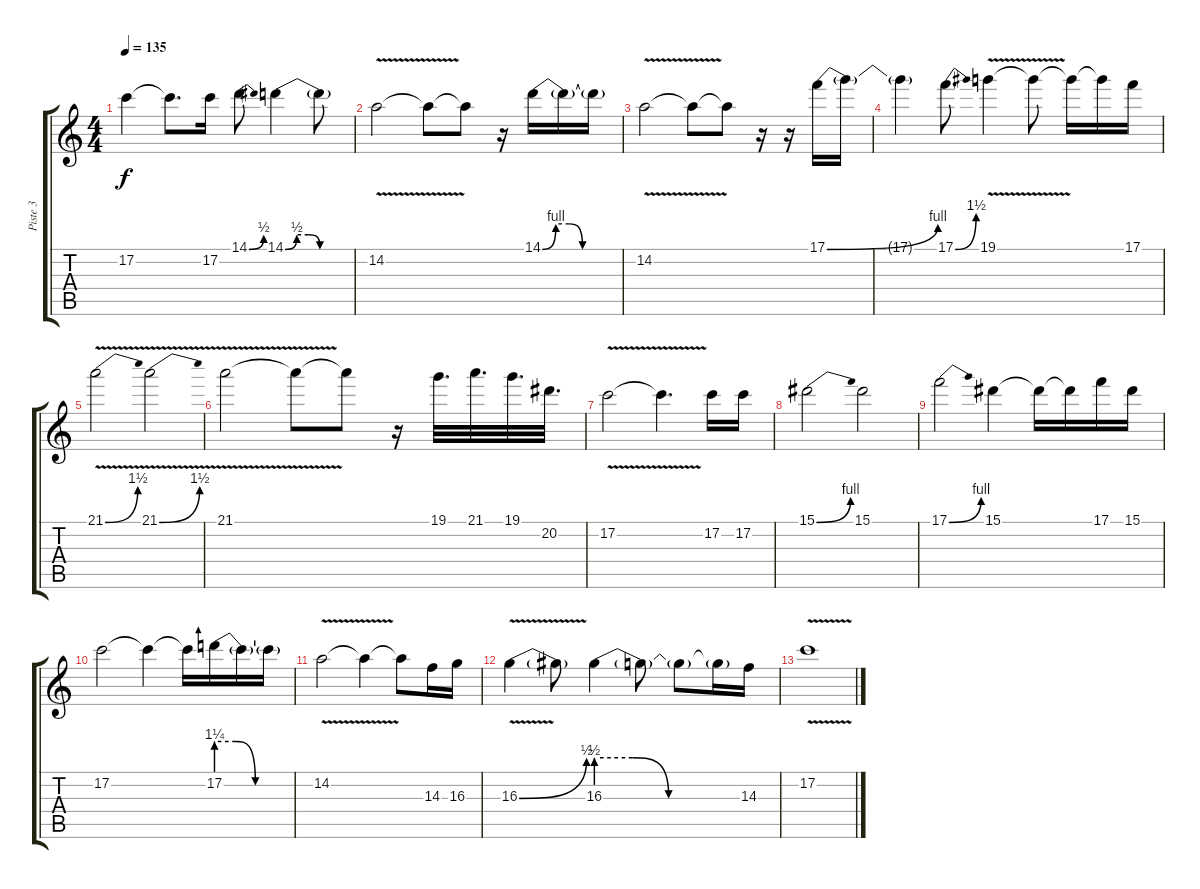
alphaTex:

\track ("Piste 3" "Piste 3") {instrument distortionguitar}
\staff {score tabs}
\tuning (C4 G3 Eb3 Bb2 F2 C2) {hide}
\ts (4 4)
\tempo 135
\clef g2
\ks c
17.2.4{dy f} 17.2{t}.8{d} 17.2.16 14.1{be (bend 0 0 60 2)}.8 14.1{be (custom 0 0 10 2 20 2 30 0 60 0)}.4 14.1{t}.8 |
14.2{v}.2 14.2{t}.8 14.2{t}.8 r.16 14.1{be (custom 0 0 10 4 20 4 30 0 60 0)}.16 14.1{t}.16 14.1{t}.16 |
14.2{v}.2 14.2{t}.8 14.2{t}.8 r.16 r.16 17.1{be (bend 0 0 60 4)}.16 17.1{t}.16 |
17.1{t}.4 17.1{be (bend 0 0 60 6)}.8{d} 19.1{v}.4 19.1{t}.8 19.1{t}.16 19.1{t}.16 17.1.16 |
21.1{be (bend 0 0 60 6) v}.2 21.1{be (bend 0 0 60 6) v}.2 |
21.1{v}.2 21.1{t}.8 21.1{t}.8 r.16 19.1.32{d} 21.1.32{d} 19.1.32{d} 20.2.32{d} |
17.2{v}.2 17.2{t}.4{d} 17.2.16 17.2.16 |
15.1{be (bend 0 0 60 4)}.2 15.1.2 |
17.1{be (bend 0 0 60 4)}.2 15.1.4 15.1{t}.16 15.1{t}.16 17.1.16 15.1.16 |
17.2.2 17.2{t}.4 17.2{t}.16 17.2{be (custom 0 5 15 5 30 0 60 0)}.16 17.2{t}.16 17.2{t}.16 |
14.2{v}.2 14.2{t}.4 14.2{t}.8 14.3.16 16.3.16 |
16.3{be (bend 0 0 60 2) v}.4 16.3{t}.8 16.3{be (custom 0 2 15 2 30 0 60 0)}.4 16.3{t}.8 16.3{t}.8 16.3{t}.16 14.3.16 |
17.2{v}.1
